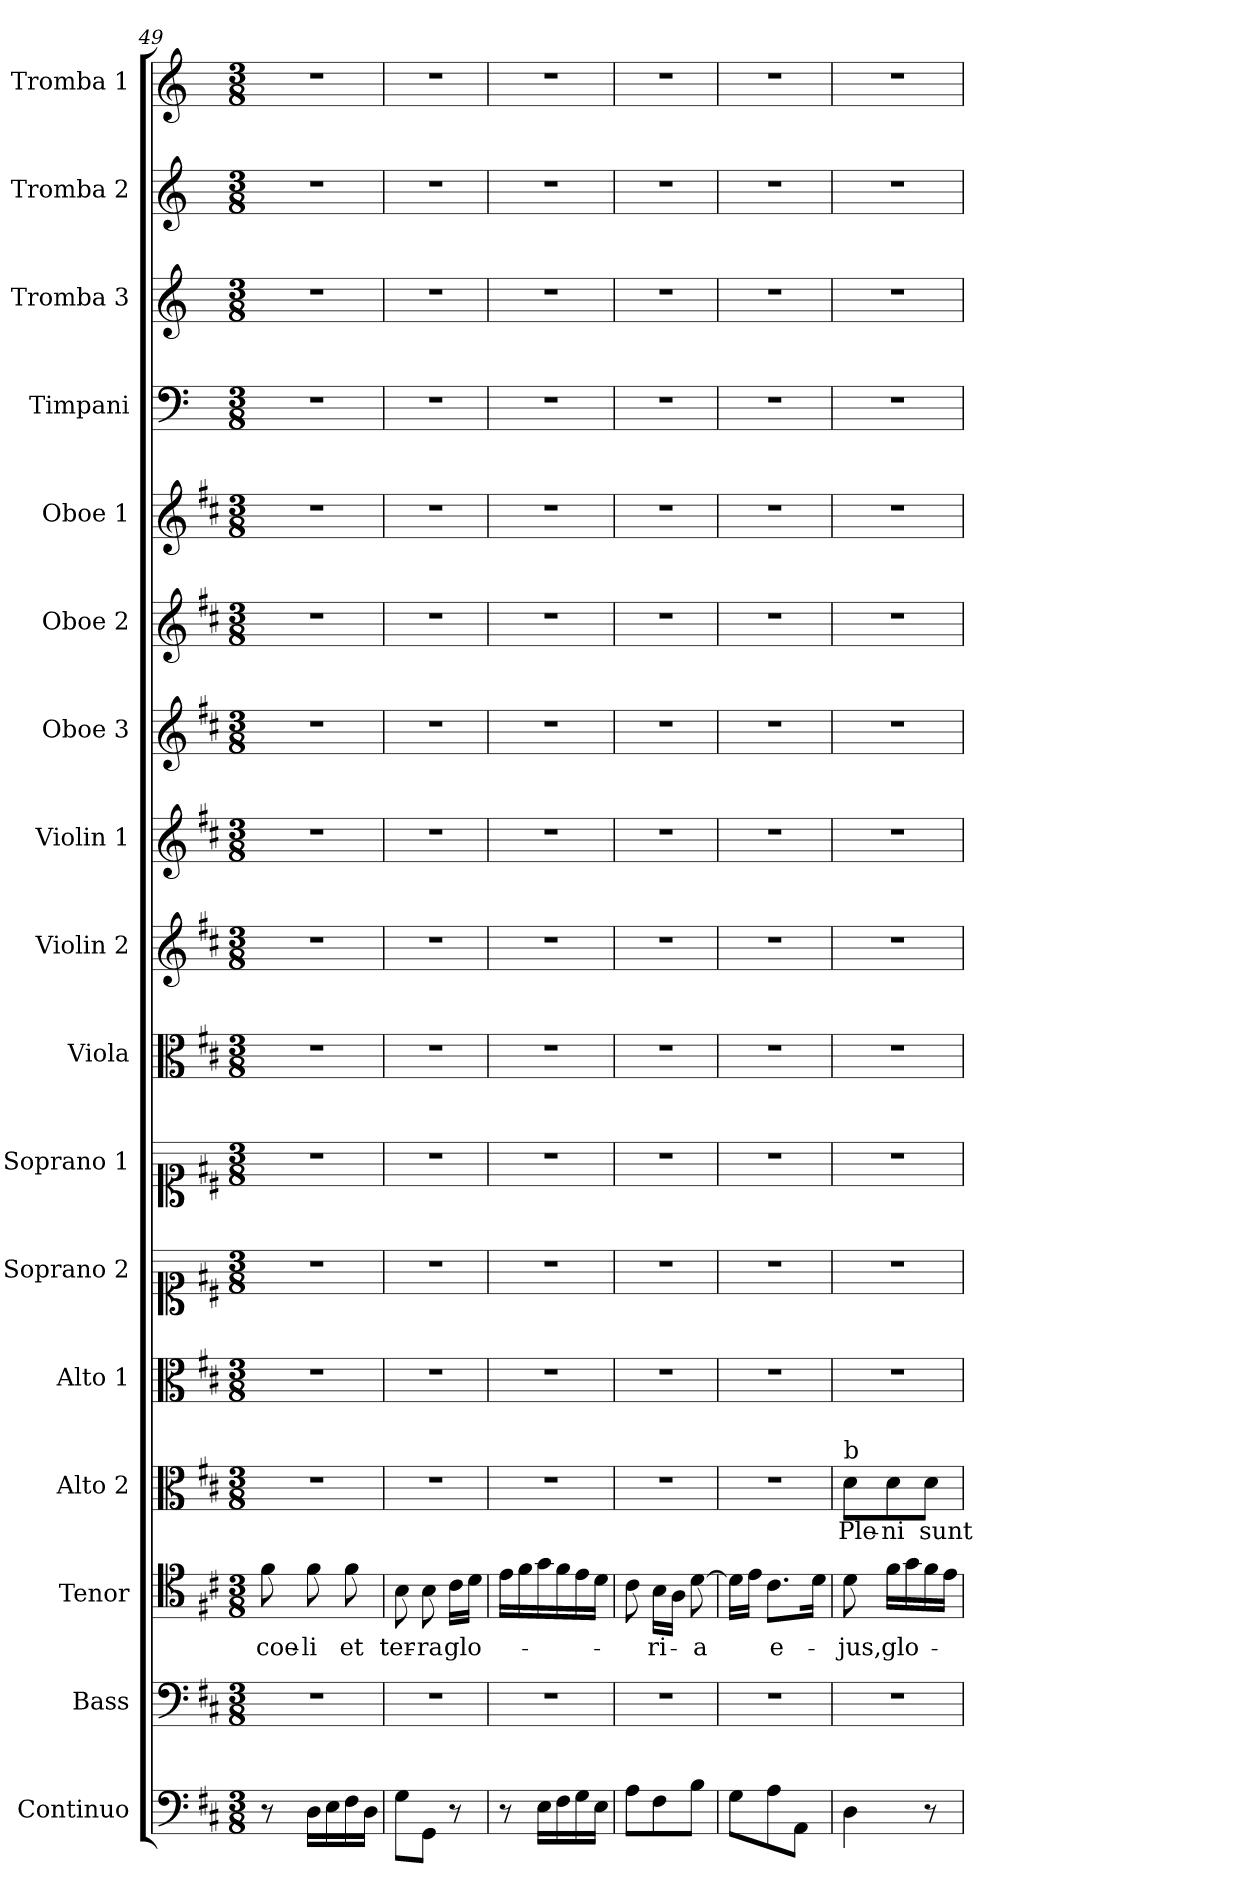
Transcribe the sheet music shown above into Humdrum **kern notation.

**kern	**kern	**kern	**text	**kern	**text	**kern	**kern	**kern	**kern	**kern	**kern	**kern	**kern	**kern	**kern	**kern	**kern	**kern
*part17	*part16	*part15	*part15	*part14	*part14	*part13	*part12	*part11	*part10	*part9	*part8	*part7	*part6	*part5	*part4	*part3	*part2	*part1
*staff17	*staff16	*staff15	*staff15	*staff14	*staff14	*staff13	*staff12	*staff11	*staff10	*staff9	*staff8	*staff7	*staff6	*staff5	*staff4	*staff3	*staff2	*staff1
*I"Continuo	*I"Bass	*I"Tenor	*	*I"Alto 2	*	*I"Alto 1	*I"Soprano 2	*I"Soprano 1	*I"Viola	*I"Violin 2	*I"Violin 1	*I"Oboe 3	*I"Oboe 2	*I"Oboe 1	*I"Timpani	*I"Tromba 3	*I"Tromba 2	*I"Tromba 1
*I'Cont	*I'B	*I'T	*	*I'A 2	*	*I'A 1	*I'S 2	*I'S 1	*I'Vla	*I'Vln 2	*I'Vln 1	*I'Ob 3	*I'Ob 2	*I'Ob 1	*I'Timp	*I'Tr 3	*I'Tr 2	*I'Tr 1
*clefF4	*clefF4	*clefC4	*	*clefC3	*	*clefC3	*clefC1	*clefC1	*clefC3	*clefG2	*clefG2	*clefG2	*clefG2	*clefG2	*clefF4	*clefG2	*clefG2	*clefG2
*	*	*	*	*	*	*	*	*	*	*	*	*	*	*	*ITrd-1c-2	*ITrd-1c-2	*ITrd-1c-2	*ITrd-1c-2
*k[f#c#]	*k[f#c#]	*k[f#c#]	*	*k[f#c#]	*	*k[f#c#]	*k[f#c#]	*k[f#c#]	*k[f#c#]	*k[f#c#]	*k[f#c#]	*k[f#c#]	*k[f#c#]	*k[f#c#]	*k[f#c#]	*k[f#c#]	*k[f#c#]	*k[f#c#]
*M3/8	*M3/8	*M3/8	*	*M3/8	*	*M3/8	*M3/8	*M3/8	*M3/8	*M3/8	*M3/8	*M3/8	*M3/8	*M3/8	*M3/8	*M3/8	*M3/8	*M3/8
=49	=49	=49	=49	=49	=49	=49	=49	=49	=49	=49	=49	=49	=49	=49	=49	=49	=49	=49
!	!	!	!LO:LY:b	!	!	!	!	!	!	!	!	!	!	!	!	!	!	!
8r	4.r	8f#\	coe-	4.r	.	4.r	4.r	4.r	4.r	4.r	4.r	4.r	4.r	4.r	4.r	4.r	4.r	4.r
!	!	!	!LO:LY:b	!	!	!	!	!	!	!	!	!	!	!	!	!	!	!
16D\LL	.	8f#\	-li	.	.	.	.	.	.	.	.	.	.	.	.	.	.	.
16E\	.	.	.	.	.	.	.	.	.	.	.	.	.	.	.	.	.	.
!	!	!	!LO:LY:b	!	!	!	!	!	!	!	!	!	!	!	!	!	!	!
16F#\	.	8f#\	et	.	.	.	.	.	.	.	.	.	.	.	.	.	.	.
16D\JJ	.	.	.	.	.	.	.	.	.	.	.	.	.	.	.	.	.	.
=50	=50	=50	=50	=50	=50	=50	=50	=50	=50	=50	=50	=50	=50	=50	=50	=50	=50	=50
!	!	!	!LO:LY:b	!	!	!	!	!	!	!	!	!	!	!	!	!	!	!
8G\L	4.r	8B\	ter-	4.r	.	4.r	4.r	4.r	4.r	4.r	4.r	4.r	4.r	4.r	4.r	4.r	4.r	4.r
!	!	!	!LO:LY:b	!	!	!	!	!	!	!	!	!	!	!	!	!	!	!
8GG\J	.	8B\	-ra	.	.	.	.	.	.	.	.	.	.	.	.	.	.	.
!	!	!	!LO:LY:b	!	!	!	!	!	!	!	!	!	!	!	!	!	!	!
8r	.	16c#\LL	glo-	.	.	.	.	.	.	.	.	.	.	.	.	.	.	.
.	.	16d\JJ	.	.	.	.	.	.	.	.	.	.	.	.	.	.	.	.
=51	=51	=51	=51	=51	=51	=51	=51	=51	=51	=51	=51	=51	=51	=51	=51	=51	=51	=51
8r	4.r	16e\LL	.	4.r	.	4.r	4.r	4.r	4.r	4.r	4.r	4.r	4.r	4.r	4.r	4.r	4.r	4.r
.	.	16f#\	.	.	.	.	.	.	.	.	.	.	.	.	.	.	.	.
16E\LL	.	16g\	.	.	.	.	.	.	.	.	.	.	.	.	.	.	.	.
16F#\	.	16f#\	.	.	.	.	.	.	.	.	.	.	.	.	.	.	.	.
16G\	.	16e\	.	.	.	.	.	.	.	.	.	.	.	.	.	.	.	.
16E\JJ	.	16d\JJ	.	.	.	.	.	.	.	.	.	.	.	.	.	.	.	.
=52	=52	=52	=52	=52	=52	=52	=52	=52	=52	=52	=52	=52	=52	=52	=52	=52	=52	=52
8A\L	4.r	8c#\	.	4.r	.	4.r	4.r	4.r	4.r	4.r	4.r	4.r	4.r	4.r	4.r	4.r	4.r	4.r
!	!	!	!LO:LY:b	!	!	!	!	!	!	!	!	!	!	!	!	!	!	!
8F#\	.	16B\LL	ri-	.	.	.	.	.	.	.	.	.	.	.	.	.	.	.
.	.	16A\JJ	.	.	.	.	.	.	.	.	.	.	.	.	.	.	.	.
!	!	!	!LO:LY:b	!	!	!	!	!	!	!	!	!	!	!	!	!	!	!
8B\J	.	[8d\	-a	.	.	.	.	.	.	.	.	.	.	.	.	.	.	.
=53	=53	=53	=53	=53	=53	=53	=53	=53	=53	=53	=53	=53	=53	=53	=53	=53	=53	=53
8G\L	4.r	16d\LL]	.	4.r	.	4.r	4.r	4.r	4.r	4.r	4.r	4.r	4.r	4.r	4.r	4.r	4.r	4.r
.	.	16e\JJ	.	.	.	.	.	.	.	.	.	.	.	.	.	.	.	.
!	!	!	!LO:LY:b	!	!	!	!	!	!	!	!	!	!	!	!	!	!	!
8A\	.	8.c#\L	e-	.	.	.	.	.	.	.	.	.	.	.	.	.	.	.
8AA\J	.	.	.	.	.	.	.	.	.	.	.	.	.	.	.	.	.	.
.	.	16d\Jk	.	.	.	.	.	.	.	.	.	.	.	.	.	.	.	.
=54	=54	=54	=54	=54	=54	=54	=54	=54	=54	=54	=54	=54	=54	=54	=54	=54	=54	=54
!	!	!	!	!LO:TX:a:t=b	!	!	!	!	!	!	!	!	!	!	!	!	!	!
!	!	!	!LO:LY:b	!	!LO:LY:b	!	!	!	!	!	!	!	!	!	!	!	!	!
4D\	4.r	8d\	-jus,	8d\L	Ple-	4.r	4.r	4.r	4.r	4.r	4.r	4.r	4.r	4.r	4.r	4.r	4.r	4.r
!	!	!	!LO:LY:b	!	!LO:LY:b	!	!	!	!	!	!	!	!	!	!	!	!	!
.	.	16f#\LL	glo-	8d\	-ni	.	.	.	.	.	.	.	.	.	.	.	.	.
.	.	16g\	.	.	.	.	.	.	.	.	.	.	.	.	.	.	.	.
!	!	!	!	!	!LO:LY:b	!	!	!	!	!	!	!	!	!	!	!	!	!
8r	.	16f#\	.	8d\J	sunt	.	.	.	.	.	.	.	.	.	.	.	.	.
.	.	16e\JJ	.	.	.	.	.	.	.	.	.	.	.	.	.	.	.	.
=	=	=	=	=	=	=	=	=	=	=	=	=	=	=	=	=	=	=
*-	*-	*-	*-	*-	*-	*-	*-	*-	*-	*-	*-	*-	*-	*-	*-	*-	*-	*-
